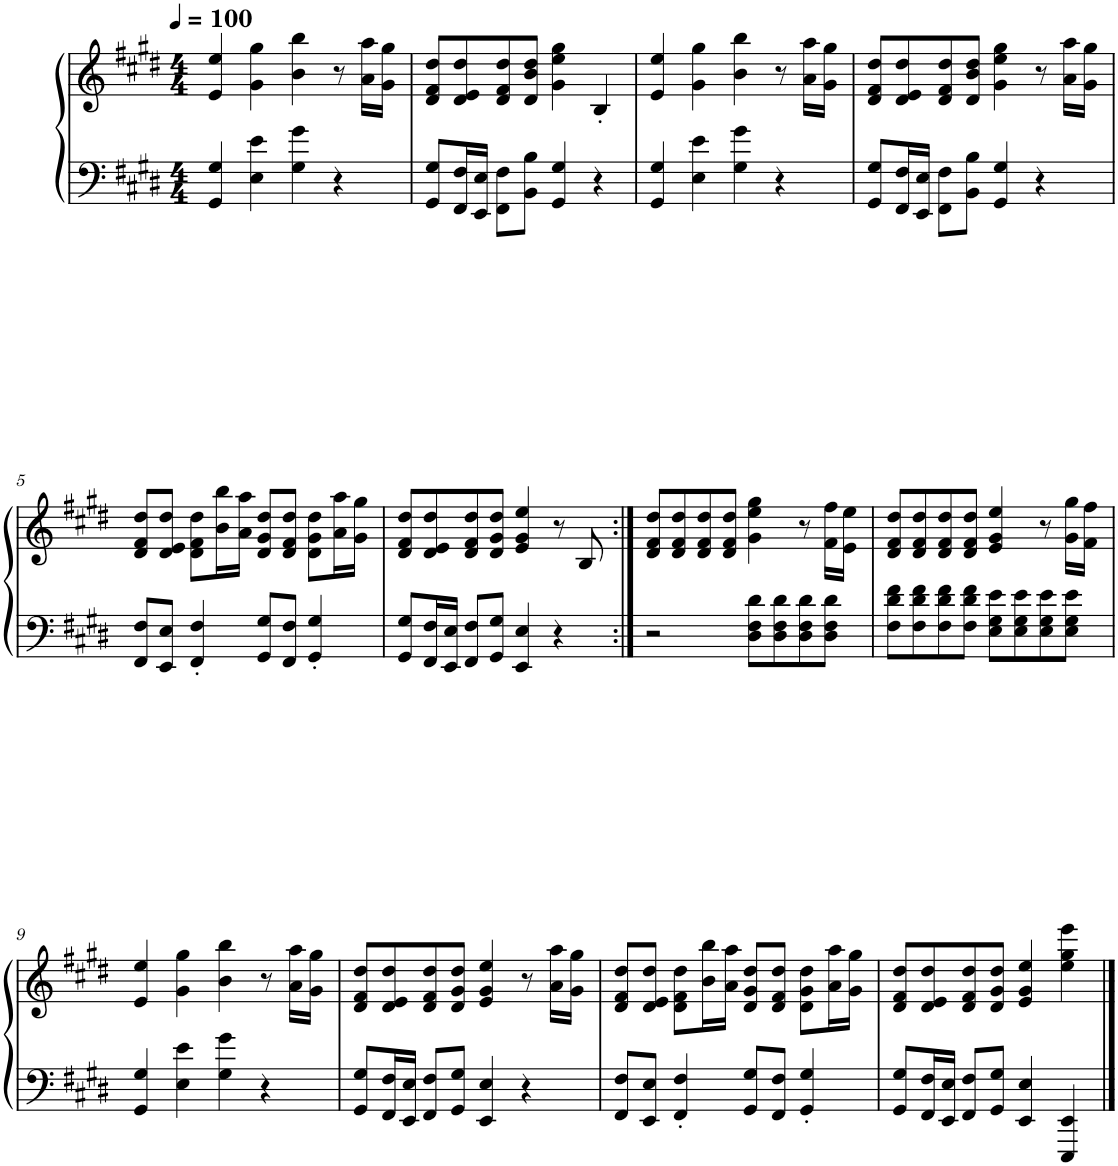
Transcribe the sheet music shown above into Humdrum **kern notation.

**kern	**kern
*part1	*part1
*staff2	*staff1
*I"Piano 3	*
*I'Pno. 3	*
*clefF4	*clefG2
*k[f#c#g#d#]	*k[f#c#g#d#]
*M4/4	*M4/4
*MM100	*MM100
=1	=1
4GG#/ 4G#/	4e/ 4ee/
4E\ 4e\	4g#\ 4gg#\
4G#\ 4g#\	4b\ 4bb\
4r	8r
.	16a\ 16aa\LL
.	16g#\ 16gg#\JJ
=2	=2
8GG#/ 8G#/L	8d#/ 8f#/ 8dd#/L
16FF#/ 16F#/L	8d#/ 8e/ 8dd#/
16EE/ 16E/JJ	.
8FF#\ 8F#\L	8d#/ 8f#/ 8dd#/
8BB\ 8B\J	8d#/ 8b/ 8dd#/J
4GG#/ 4G#/	4g#\ 4ee\ 4gg#\
4r	4B'/
=3	=3
4GG#/ 4G#/	4e/ 4ee/
4E\ 4e\	4g#\ 4gg#\
4G#\ 4g#\	4b\ 4bb\
4r	8r
.	16a\ 16aa\LL
.	16g#\ 16gg#\JJ
=4	=4
8GG#/ 8G#/L	8d#/ 8f#/ 8dd#/L
16FF#/ 16F#/L	8d#/ 8e/ 8dd#/
16EE/ 16E/JJ	.
8FF#\ 8F#\L	8d#/ 8f#/ 8dd#/
8BB\ 8B\J	8d#/ 8b/ 8dd#/J
4GG#/ 4G#/	4g#\ 4ee\ 4gg#\
4r	8r
.	16a\ 16aa\LL
.	16g#\ 16gg#\JJ
!!LO:LB:g=z
=5	=5
8FF#/ 8F#/L	8d#/ 8f#/ 8dd#/L
8EE/ 8E/J	8d#/ 8e/ 8dd#/J
4FF#/' 4F#/'	8d#\ 8f#\ 8dd#\L
.	16b\ 16bb\L
.	16a\ 16aa\JJ
8GG#/ 8G#/L	8d#/ 8g#/ 8dd#/L
8FF#/ 8F#/J	8d#/ 8f#/ 8dd#/J
4GG#/' 4G#/'	8d#\ 8g#\ 8dd#\L
.	16a\ 16aa\L
.	16g#\ 16gg#\JJ
=6	=6
8GG#/ 8G#/L	8d#/ 8f#/ 8dd#/L
16FF#/ 16F#/L	8d#/ 8e/ 8dd#/
16EE/ 16E/JJ	.
8FF#/ 8F#/L	8d#/ 8f#/ 8dd#/
8GG#/ 8G#/J	8d#/ 8g#/ 8dd#/J
4EE/ 4E/	4e/ 4g#/ 4ee/
4r	8r
.	8B/
=7:|!	=7:|!
2r	8d#/ 8f#/ 8dd#/L
.	8d#/ 8f#/ 8dd#/
.	8d#/ 8f#/ 8dd#/
.	8d#/ 8f#/ 8dd#/J
8D#\ 8F#\ 8d#\L	4g#\ 4ee\ 4gg#\
8D#\ 8F#\ 8d#\	.
8D#\ 8F#\ 8d#\	8r
8D#\ 8F#\ 8d#\J	16f#\ 16ff#\LL
.	16e\ 16ee\JJ
=8	=8
8F#\ 8d#\ 8f#\L	8d#/ 8f#/ 8dd#/L
8F#\ 8d#\ 8f#\	8d#/ 8f#/ 8dd#/
8F#\ 8d#\ 8f#\	8d#/ 8f#/ 8dd#/
8F#\ 8d#\ 8f#\J	8d#/ 8f#/ 8dd#/J
8E\ 8G#\ 8e\L	4e/ 4g#/ 4ee/
8E\ 8G#\ 8e\	.
8E\ 8G#\ 8e\	8r
8E\ 8G#\ 8e\J	16g#\ 16gg#\LL
.	16f#\ 16ff#\JJ
!!LO:LB:g=z
=9	=9
4GG#/ 4G#/	4e/ 4ee/
4E\ 4e\	4g#\ 4gg#\
4G#\ 4g#\	4b\ 4bb\
4r	8r
.	16a\ 16aa\LL
.	16g#\ 16gg#\JJ
=10	=10
8GG#/ 8G#/L	8d#/ 8f#/ 8dd#/L
16FF#/ 16F#/L	8d#/ 8e/ 8dd#/
16EE/ 16E/JJ	.
8FF#/ 8F#/L	8d#/ 8f#/ 8dd#/
8GG#/ 8G#/J	8d#/ 8g#/ 8dd#/J
4EE/ 4E/	4e/ 4g#/ 4ee/
4r	8r
.	16a\ 16aa\LL
.	16g#\ 16gg#\JJ
=11	=11
8FF#/ 8F#/L	8d#/ 8f#/ 8dd#/L
8EE/ 8E/J	8d#/ 8e/ 8dd#/J
4FF#/' 4F#/'	8d#\ 8f#\ 8dd#\L
.	16b\ 16bb\L
.	16a\ 16aa\JJ
8GG#/ 8G#/L	8d#/ 8g#/ 8dd#/L
8FF#/ 8F#/J	8d#/ 8f#/ 8dd#/J
4GG#/' 4G#/'	8d#\ 8g#\ 8dd#\L
.	16a\ 16aa\L
.	16g#\ 16gg#\JJ
=12	=12
8GG#/ 8G#/L	8d#/ 8f#/ 8dd#/L
16FF#/ 16F#/L	8d#/ 8e/ 8dd#/
16EE/ 16E/JJ	.
8FF#/ 8F#/L	8d#/ 8f#/ 8dd#/
8GG#/ 8G#/J	8d#/ 8g#/ 8dd#/J
4EE/ 4E/	4e/ 4g#/ 4ee/
4EEE/ 4EE/	4ee\ 4gg#\ 4eee\
==	==
*-	*-
